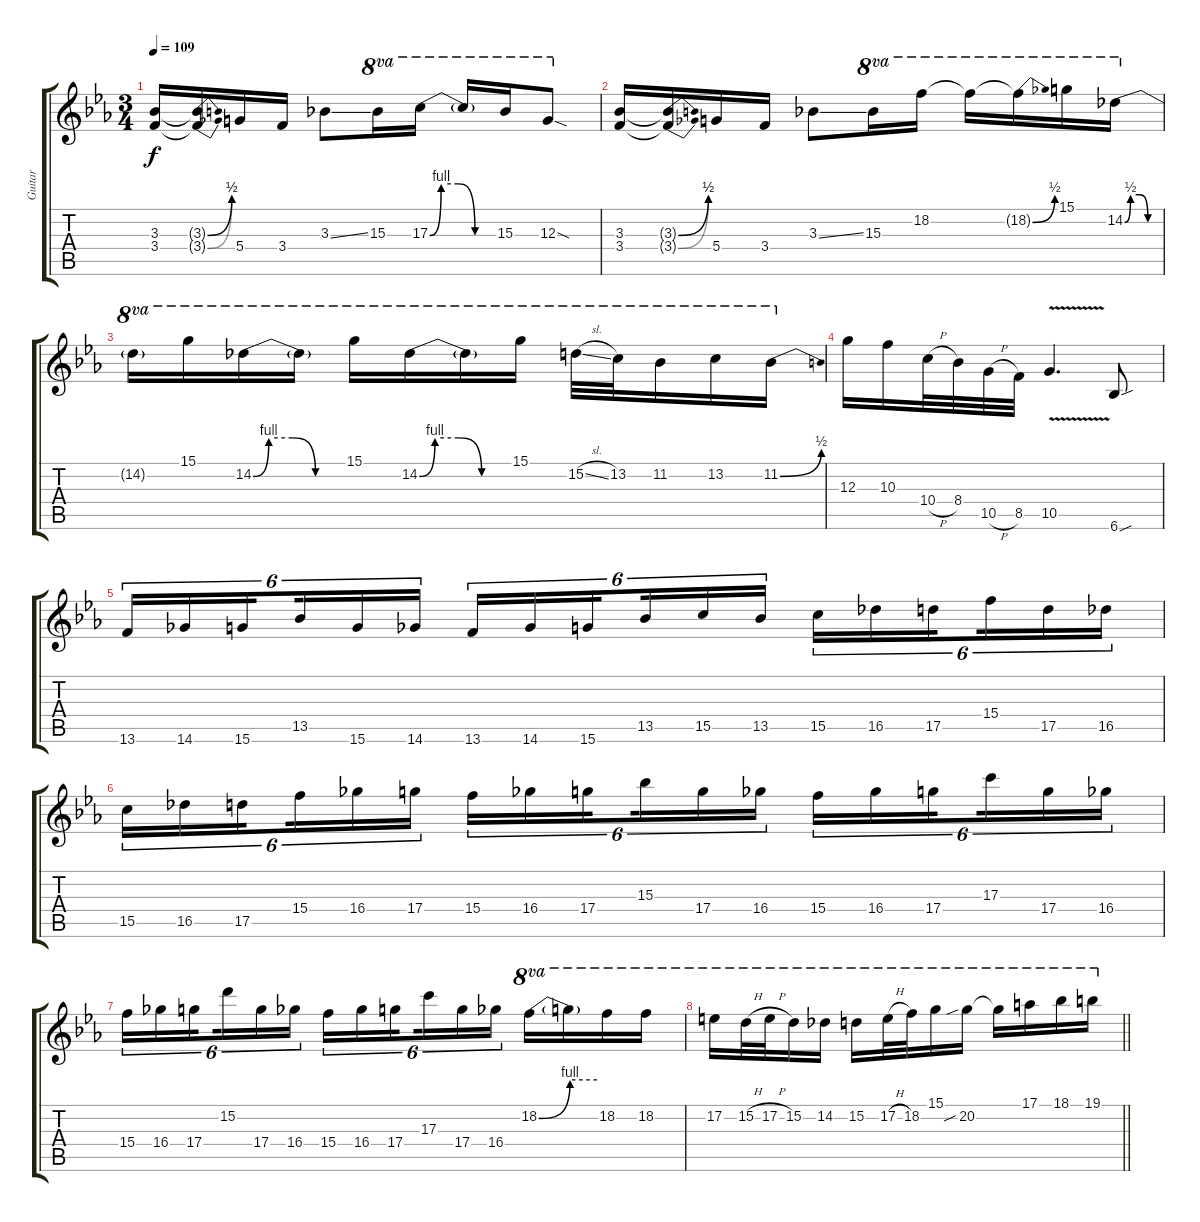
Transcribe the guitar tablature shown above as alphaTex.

\track ("Guitar" "Guitar") {instrument distortionguitar}
\staff {score tabs}
\tuning (E4 B3 G3 D3 A2 E2) {hide}
\ts (3 4)
\tempo 109
\clef g2
\ks cminor
(3.3 3.4).16{dy f} (3.3{be (bend 0 0 60 2) t} 3.4{be (bend 0 0 60 2) t}).16 5.4.16 3.4.16 3.3{ss}.8 15.3.16{ot 8va} 17.3{be (custom 0 0 10 4 25 4 40 0 60 0)}.16{ot 8va} 17.3{t}.16{ot 8va} 15.3.16{ot 8va} 12.3{sod}.8{ot 8va} |
(3.3 3.4).16 (3.3{be (bend 0 0 60 2) t} 3.4{be (bend 0 0 60 2) t}).16 5.4.16 3.4.16 3.3{ss}.8 15.3.16{ot 8va} 18.2.16{ot 8va} 18.2{t}.16{ot 8va} 18.2{be (bend 0 0 60 2) t}.16{ot 8va} 15.1.16{ot 8va} 14.2{be (custom 0 0 10 2 25 2 40 0 60 0)}.16{ot 8va} |
14.2{t}.16{ot 8va} 15.1.16{ot 8va} 14.2{be (custom 0 0 10 4 25 4 40 0 60 0)}.16{ot 8va} 14.2{t}.16{ot 8va} 15.1.16{ot 8va} 14.2{be (custom 0 0 10 4 25 4 40 0 60 0)}.16{ot 8va} 14.2{t}.16{ot 8va} 15.1.16{ot 8va} 15.2{sl}.32{ot 8va} 13.2.32{ot 8va} 11.2.16{ot 8va} 13.2.16{ot 8va} 11.2{be (bend 0 0 60 2)}.16{ot 8va} |
12.3.16 10.3.16 10.4{h}.32 8.4.32 10.5{h}.32 8.5.32 10.5{v}.4{d} 6.6{sou}.8 |
13.6.16{tu (6 4)} 14.6.16{tu (6 4)} 15.6.16{tu (6 4) beam splitsecondary} 13.5.16{tu (6 4)} 15.6.16{tu (6 4)} 14.6.16{tu (6 4)} 13.6.16{tu (6 4)} 14.6.16{tu (6 4)} 15.6.16{tu (6 4) beam splitsecondary} 13.5.16{tu (6 4)} 15.5.16{tu (6 4)} 13.5.16{tu (6 4)} 15.5.16{tu (6 4)} 16.5.16{tu (6 4)} 17.5.16{tu (6 4) beam splitsecondary} 15.4.16{tu (6 4)} 17.5.16{tu (6 4)} 16.5.16{tu (6 4)} |
15.5.16{tu (6 4)} 16.5.16{tu (6 4)} 17.5.16{tu (6 4) beam splitsecondary} 15.4.16{tu (6 4)} 16.4.16{tu (6 4)} 17.4.16{tu (6 4)} 15.4.16{tu (6 4)} 16.4.16{tu (6 4)} 17.4.16{tu (6 4) beam splitsecondary} 15.3.16{tu (6 4)} 17.4.16{tu (6 4)} 16.4.16{tu (6 4)} 15.4.16{tu (6 4)} 16.4.16{tu (6 4)} 17.4.16{tu (6 4) beam splitsecondary} 17.3.16{tu (6 4)} 17.4.16{tu (6 4)} 16.4.16{tu (6 4)} |
15.4.16{tu (6 4)} 16.4.16{tu (6 4)} 17.4.16{tu (6 4) beam splitsecondary} 15.2.16{tu (6 4)} 17.4.16{tu (6 4)} 16.4.16{tu (6 4)} 15.4.16{tu (6 4)} 16.4.16{tu (6 4)} 17.4.16{tu (6 4) beam splitsecondary} 17.3.16{tu (6 4)} 17.4.16{tu (6 4)} 16.4.16{tu (6 4)} 18.2{be (bend 0 0 60 4)}.16{ot 8va} 18.2{be (hold 0 4 60 4) t}.16{ot 8va} 18.2.16{ot 8va} 18.2.16{ot 8va} |
\barLineRight lightlight
17.2.16{ot 8va} 15.2{h}.32{ot 8va} 17.2{h}.32{ot 8va} 15.2.16{ot 8va} 14.2.16{ot 8va} 15.2.16{ot 8va} 17.2{h}.32{ot 8va} 18.2.32{ot 8va} 15.1.16{ot 8va} 20.2{sib}.16{ot 8va} 20.2{t}.16{ot 8va} 17.1.16{ot 8va} 18.1.16{ot 8va} 19.1.16{ot 8va}
